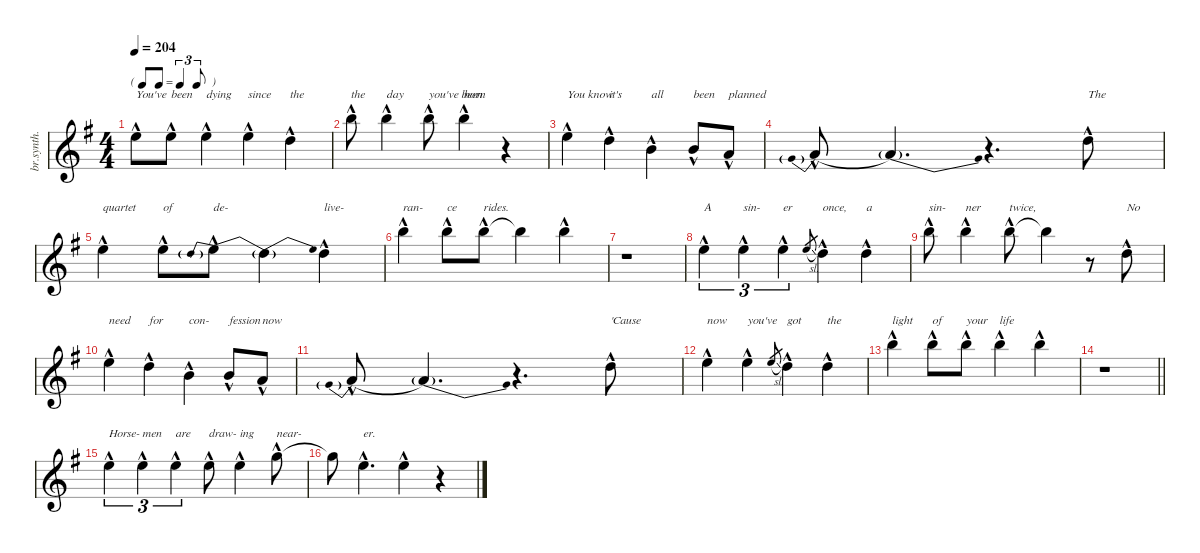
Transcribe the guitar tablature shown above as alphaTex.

\defaultSystemsLayout 4
\hideDynamics
\bracketExtendMode nobrackets
\otherSystemsTrackNameOrientation horizontal
\track ("Vocals" "br.synth.") {defaultSystemsLayout 16 mute instrument synthbrass2}
\staff {score}
\tuning (E4 B3 G3 D3 A2 E2)
\displaytranspose 12
\ts (4 4)
\tf triplet8th
\tempo 204
\clef g2
\ks eminor
0.1{hac acc forcenatural}.8{txt "You've" dy f beam Down} 0.1{hac acc forcenatural}.8{txt "been" beam Down} 0.1{hac acc forcenatural}.4{txt "dying" beam Down} 0.1{hac acc forcenatural}.4{txt "since" beam Down} 3.2{hac acc forcenatural}.4{txt "the" beam Down} |
7.1{hac acc forcenatural}.8{txt "the" beam Down} 7.1{hac acc forcenatural}.4{txt "day" beam Down} 7.1{hac acc forcenatural}.8{txt "you've been" beam Down} 7.1{hac acc forcenatural}.4{txt "born" beam Down} r.4{beam Down} |
5.2{hac acc forcenatural}.4{txt "You know" beam Down} 3.2{hac acc forcenatural}.4{txt "it's" beam Down} 0.2{hac acc forcenatural}.4{txt "all" beam Down} 0.2{hac acc forcenatural}.8{txt "been" beam Up} 2.3{hac acc forcenatural}.8{txt "planned" beam Up} |
0.3{be (prebend 0 4 60 4) hac}.8{beam Up} 0.3{be (release 0 4 60 0) t}.4{d beam Up} r.4{d beam Up} 3.2{hac acc forcenatural}.8{txt "The" beam Down} |
0.1{hac acc forcenatural}.4{txt "quartet" beam Down} 0.1{hac acc forcenatural}.8{txt "of" beam Down} 3.2{be (prebendrelease 0 4 60 0) hac}.8{txt "de-" beam Down} 3.2{be (bend 0 0 60 4) t acc forcenatural}.4{beam Down} 3.2{hac acc forcenatural}.4{txt "live-" beam Down} |
7.1{hac acc forcenatural}.4{txt "ran-" beam Down} 7.1{hac acc forcenatural}.8{txt "ce" beam Down} 7.1{hac acc forcenatural}.8{txt "rides." beam Down} 7.1{t acc forcenatural}.4{beam Down} 7.1{hac acc forcenatural}.4{beam Down} |
r.1{beam Down} |
0.1{hac acc forcenatural}.4{tu (3 2) txt "A " beam Down} 0.1{hac acc forcenatural}.4{tu (3 2) txt "sin-" beam Down} 0.1{hac acc forcenatural}.4{tu (3 2) txt "er" beam Down} 5.2{sl acc forcenatural}.8{gr dy mf beam Up} 3.2{hac acc forcenatural}.4{txt "once," dy f beam Down} 3.2{hac acc forcenatural}.4{txt "a" beam Down} |
7.1{hac acc forcenatural}.8{txt "sin-" beam Down} 7.1{hac acc forcenatural}.4{txt "ner" beam Down} 7.1{hac acc forcenatural}.8{txt "twice," beam Down} 7.1{t acc forcenatural}.4{beam Down} r.8{beam Down} 3.2{hac acc forcenatural}.8{txt "No" beam Down} |
5.2{hac acc forcenatural}.4{txt "need" beam Down} 3.2{hac acc forcenatural}.4{txt "for" beam Down} 0.2{hac acc forcenatural}.4{txt "con-" beam Down} 0.2{hac acc forcenatural}.8{txt "fession" beam Up} 2.3{hac acc forcenatural}.8{txt "now" beam Up} |
0.3{be (prebend 0 4 60 4) hac}.8{beam Up} 0.3{be (release 0 4 60 0) t}.4{d beam Up} r.4{d beam Up} 3.2{hac acc forcenatural}.8{txt "'Cause" beam Down} |
0.1{hac acc forcenatural}.4{txt "now" beam Down} 0.1{hac acc forcenatural}.4{txt "you've" beam Down} 5.2{sl acc forcenatural}.8{gr dy mf beam Up} 3.2{hac acc forcenatural}.4{txt "got" dy f beam Down} 3.2{hac acc forcenatural}.4{txt "the" beam Down} |
7.1{hac acc forcenatural}.4{txt "light" beam Down} 7.1{hac acc forcenatural}.8{txt "of" beam Down} 7.1{hac acc forcenatural}.8{txt "your" beam Down} 7.1{hac acc forcenatural}.4{txt "life" beam Down} 7.1{hac acc forcenatural}.4{beam Down} |
\barLineRight lightlight
r.1{beam Down} |
0.1{hac acc forcenatural}.4{tu (3 2) txt "Horse-" beam Down} 0.1{hac acc forcenatural}.4{tu (3 2) txt "men" beam Down} 0.1{hac acc forcenatural}.4{tu (3 2) txt "are" beam Down} 0.1{hac acc forcenatural}.8{txt "draw-" beam Down} 0.1{hac acc forcenatural}.4{txt "ing" beam Down} 3.1{hac acc forcenatural}.8{txt "near-" beam Down} |
3.1{t acc forcenatural}.8{beam Down} 5.2{hac acc forcenatural}.4{d txt "er." beam Down} 5.2{hac acc forcenatural}.4{beam Down} r.4{beam Down}
